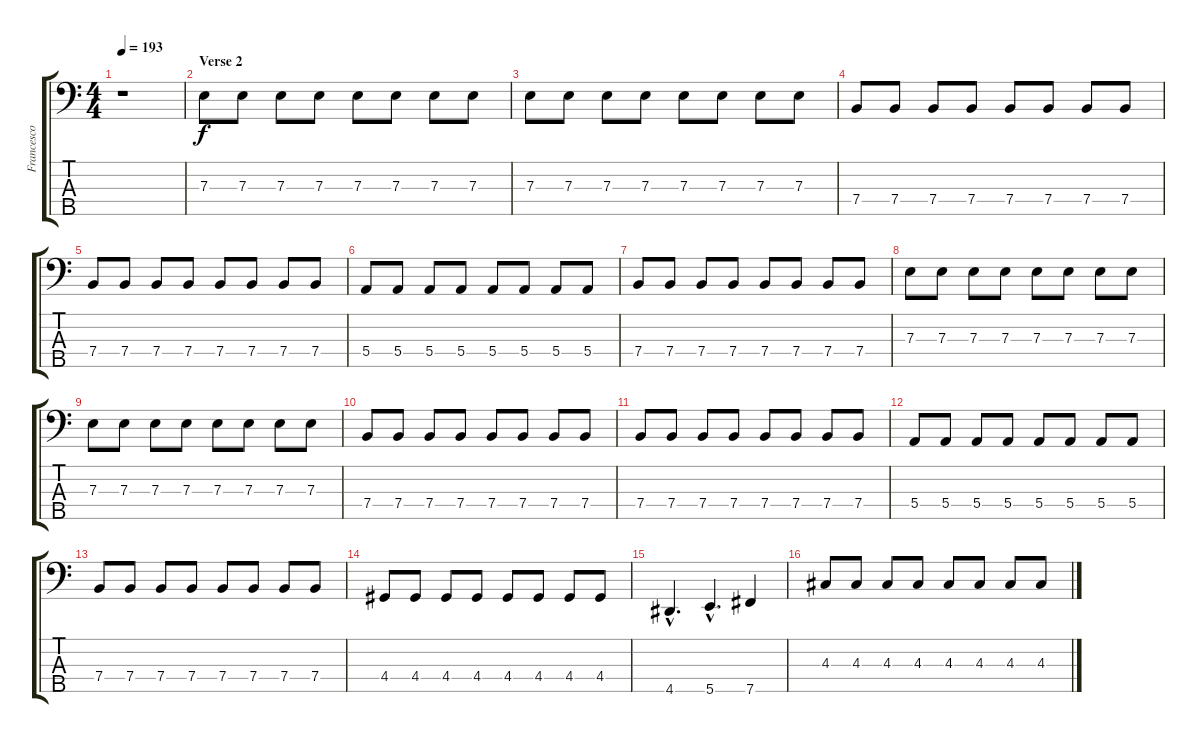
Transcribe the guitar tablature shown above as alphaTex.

\track ("Francesco Bucci" "Francesco ") {instrument electricbassfinger}
\staff {score tabs}
\tuning (G2 D2 A1 E1 B0) {hide}
\ts (4 4)
\tempo 193
\clef f4
\ks c
r.1{dy f} |
\section ("" "Verse 2")
7.3.8 7.3.8 7.3.8 7.3.8 7.3.8 7.3.8 7.3.8 7.3.8 |
7.3.8 7.3.8 7.3.8 7.3.8 7.3.8 7.3.8 7.3.8 7.3.8 |
7.4.8 7.4.8 7.4.8 7.4.8 7.4.8 7.4.8 7.4.8 7.4.8 |
7.4.8 7.4.8 7.4.8 7.4.8 7.4.8 7.4.8 7.4.8 7.4.8 |
5.4.8 5.4.8 5.4.8 5.4.8 5.4.8 5.4.8 5.4.8 5.4.8 |
7.4.8 7.4.8 7.4.8 7.4.8 7.4.8 7.4.8 7.4.8 7.4.8 |
7.3.8 7.3.8 7.3.8 7.3.8 7.3.8 7.3.8 7.3.8 7.3.8 |
7.3.8 7.3.8 7.3.8 7.3.8 7.3.8 7.3.8 7.3.8 7.3.8 |
7.4.8 7.4.8 7.4.8 7.4.8 7.4.8 7.4.8 7.4.8 7.4.8 |
7.4.8 7.4.8 7.4.8 7.4.8 7.4.8 7.4.8 7.4.8 7.4.8 |
5.4.8 5.4.8 5.4.8 5.4.8 5.4.8 5.4.8 5.4.8 5.4.8 |
7.4.8 7.4.8 7.4.8 7.4.8 7.4.8 7.4.8 7.4.8 7.4.8 |
4.4.8 4.4.8 4.4.8 4.4.8 4.4.8 4.4.8 4.4.8 4.4.8 |
4.5{hac}.4{d} 5.5{hac}.4{d} 7.5.4 |
4.3.8 4.3.8 4.3.8 4.3.8 4.3.8 4.3.8 4.3.8 4.3.8
